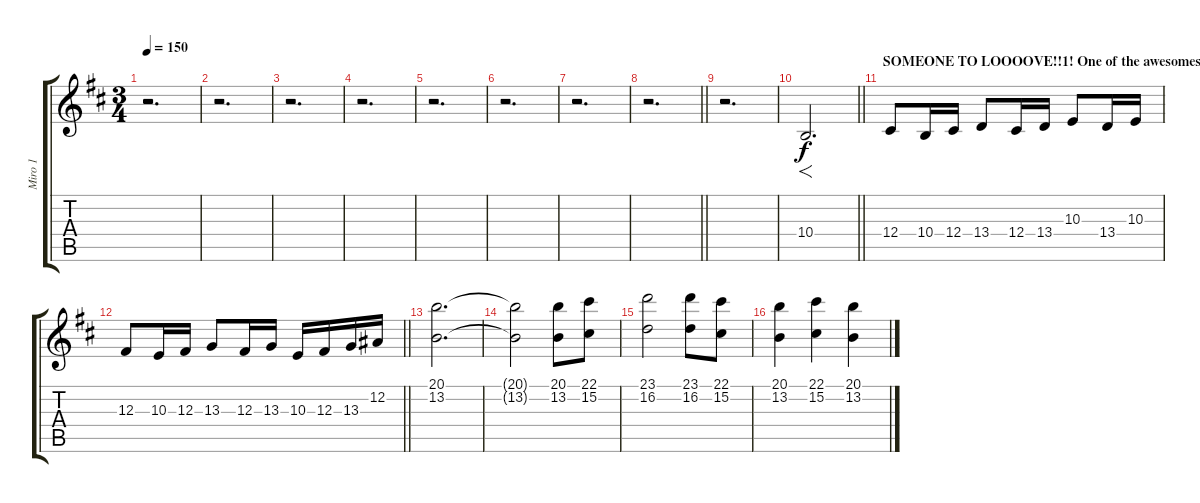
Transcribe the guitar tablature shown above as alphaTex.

\track ("Miro 1" "Miro 1") {instrument stringensemble1}
\staff {score tabs}
\tuning (Eb4 Bb3 Gb3 Db3 Ab2 Eb2) {hide}
\ts (3 4)
\tempo 150
\clef g2
\ks bminor
r.2{d dy f} |
r.2{d} |
r.2{d} |
r.2{d} |
r.2{d} |
r.2{d} |
r.2{d} |
\barLineRight lightlight
r.2{d} |
r.2{d} |
\barLineRight lightlight
10.4.2{f d} |
\section ("" "SOMEONE TO LOOOOVE!!1! One of the awesomest parts/riffs ever")
12.4.8 10.4.16 12.4.16 13.4.8 12.4.16 13.4.16 10.3.8 13.4.16 10.3.16 |
\barLineRight lightlight
12.3.8 10.3.16 12.3.16 13.3.8 12.3.16 13.3.16 10.3.16 12.3.16 13.3.16 12.2.16 |
(20.1 13.2).2{d} |
(20.1{t} 13.2{t}).2 (20.1 13.2).8 (22.1 15.2).8 |
(23.1 16.2).2 (23.1 16.2).8 (22.1 15.2).8 |
(20.1 13.2).4 (22.1 15.2).4 (20.1 13.2).4
